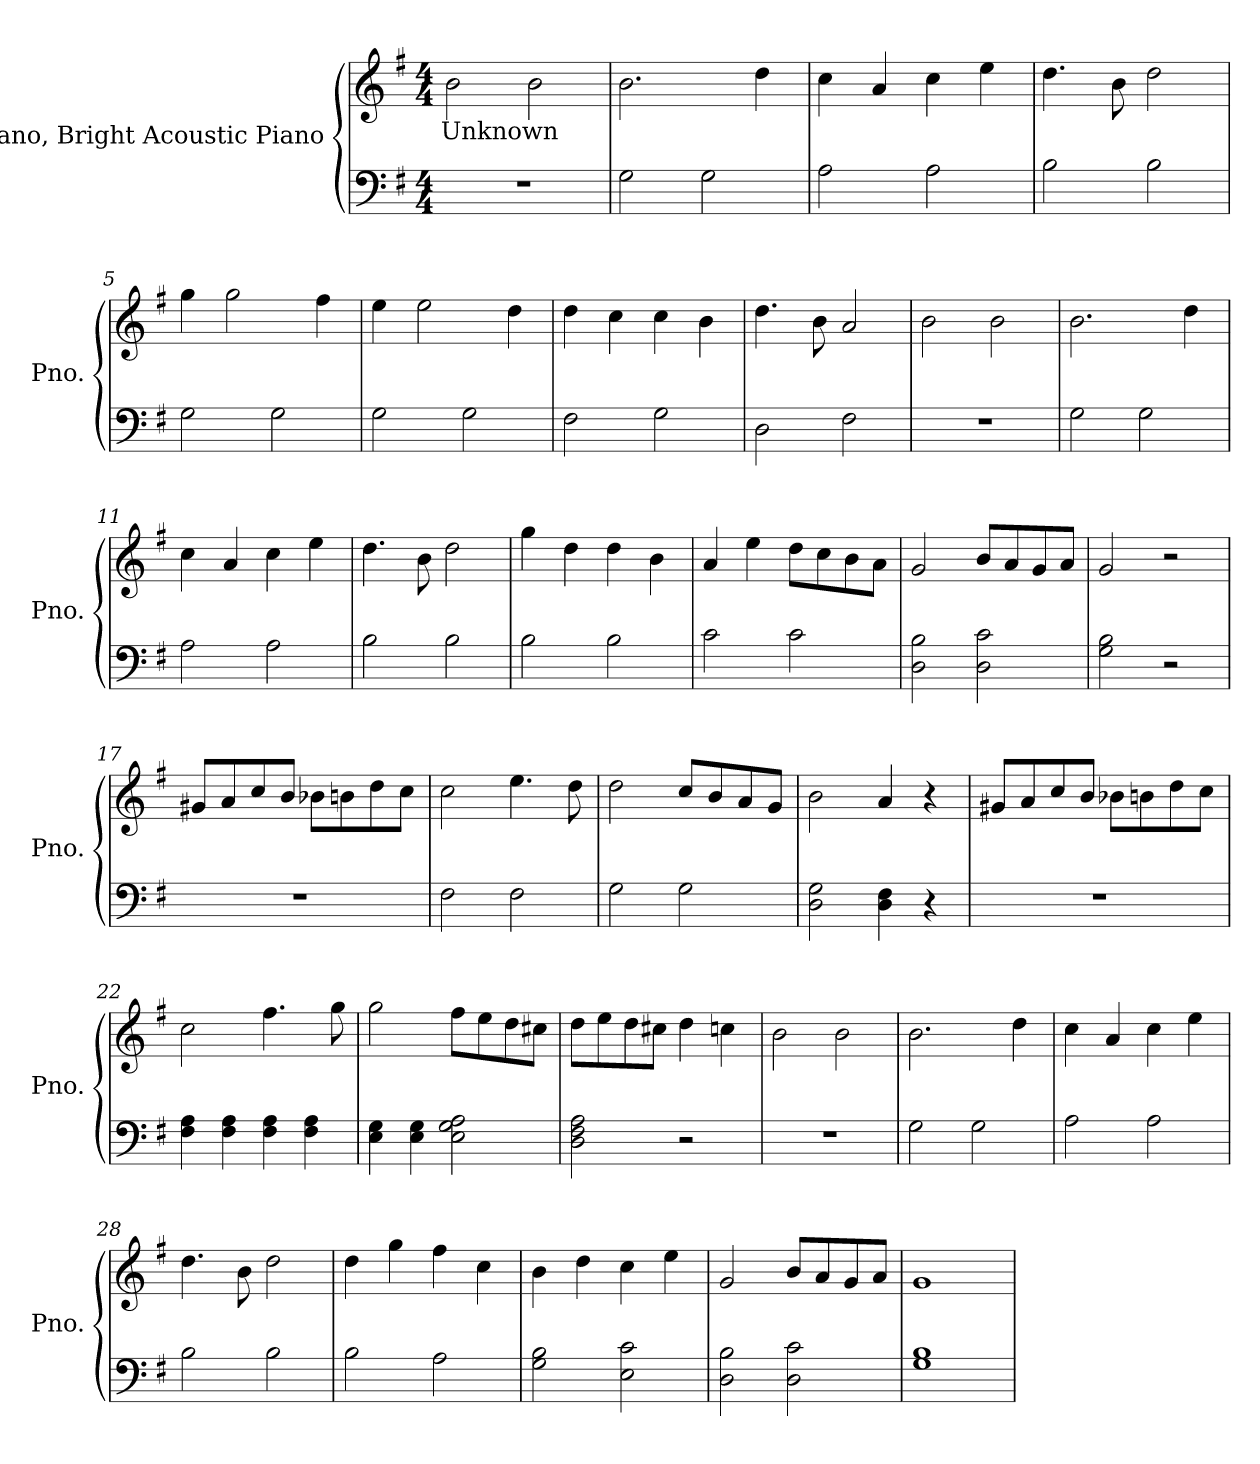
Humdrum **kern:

**kern	**kern	**text
*part2	*part1	*part1
*staff2	*staff1	*staff1
*I"Piano, Bright Acoustic Piano	*I"Piano, Bright Acoustic Piano	*
*I'Pno.	*I'Pno.	*
*clefF4	*clefG2	*
*k[f#]	*k[f#]	*
*M4/4	*M4/4	*
*MM100	*MM100	*
=1	=1	=1
!	!	!LO:LY:b
1r	2b\	Unknown
.	2b\	.
=2	=2	=2
2G\	2.b\	.
2G\	.	.
.	4dd\	.
=3	=3	=3
2A\	4cc\	.
.	4a/	.
2A\	4cc\	.
.	4ee\	.
=4	=4	=4
2B\	4.dd\	.
.	8b\	.
2B\	2dd\	.
=5	=5	=5
2G\	4gg\	.
.	2gg\	.
2G\	.	.
.	4ff#\	.
=6	=6	=6
2G\	4ee\	.
.	2ee\	.
2G\	.	.
.	4dd\	.
!!LO:LB:g=z
=7	=7	=7
2F#\	4dd\	.
.	4cc\	.
2G\	4cc\	.
.	4b\	.
=8	=8	=8
2D\	4.dd\	.
.	8b\	.
2F#\	2a/	.
=9	=9	=9
1r	2b\	.
.	2b\	.
=10	=10	=10
2G\	2.b\	.
2G\	.	.
.	4dd\	.
=11	=11	=11
2A\	4cc\	.
.	4a/	.
2A\	4cc\	.
.	4ee\	.
=12	=12	=12
2B\	4.dd\	.
.	8b\	.
2B\	2dd\	.
=13	=13	=13
2B\	4gg\	.
.	4dd\	.
2B\	4dd\	.
.	4b\	.
=14	=14	=14
2c\	4a/	.
.	4ee\	.
2c\	8dd\L	.
.	8cc\	.
.	8b\	.
.	8a\J	.
!!LO:LB:g=z
=15	=15	=15
2D\ 2B\	2g/	.
2D\ 2c\	8b/L	.
.	8a/	.
.	8g/	.
.	8a/J	.
=16	=16	=16
2G\ 2B\	2g/	.
2r	2r	.
=17	=17	=17
1r	8g#X/L	.
.	8a/	.
.	8cc/	.
.	8b/J	.
.	8b-X\L	.
.	8bn\	.
.	8dd\	.
.	8cc\J	.
=18	=18	=18
2F#\	2cc\	.
2F#\	4.ee\	.
.	8dd\	.
=19	=19	=19
2G\	2dd\	.
2G\	8cc/L	.
.	8b/	.
.	8a/	.
.	8g/J	.
=20	=20	=20
2D\ 2G\	2b\	.
4D\ 4F#\	4a/	.
4r	4r	.
=21	=21	=21
1r	8g#X/L	.
.	8a/	.
.	8cc/	.
.	8b/J	.
.	8b-X\L	.
.	8bn\	.
.	8dd\	.
.	8cc\J	.
!!LO:LB:g=z
=22	=22	=22
4F#\ 4A\	2cc\	.
4F#\ 4A\	.	.
4F#\ 4A\	4.ff#\	.
4F#\ 4A\	.	.
.	8gg\	.
=23	=23	=23
4E\ 4G\	2gg\	.
4E\ 4G\	.	.
2E\ 2G\ 2A\	8ff#\L	.
.	8ee\	.
.	8dd\	.
.	8cc#X\J	.
=24	=24	=24
2D\ 2F#\ 2A\	8dd\L	.
.	8ee\	.
.	8dd\	.
.	8cc#X\J	.
2r	4dd\	.
.	4ccn\	.
=25	=25	=25
1r	2b\	.
.	2b\	.
=26	=26	=26
2G\	2.b\	.
2G\	.	.
.	4dd\	.
=27	=27	=27
2A\	4cc\	.
.	4a/	.
2A\	4cc\	.
.	4ee\	.
=28	=28	=28
2B\	4.dd\	.
.	8b\	.
2B\	2dd\	.
=29	=29	=29
2B\	4dd\	.
.	4gg\	.
2A\	4ff#\	.
.	4cc\	.
!!LO:LB:g=z
=30	=30	=30
2G\ 2B\	4b\	.
.	4dd\	.
2E\ 2c\	4cc\	.
.	4ee\	.
=31	=31	=31
2D\ 2B\	2g/	.
2D\ 2c\	8b/L	.
.	8a/	.
.	8g/	.
.	8a/J	.
=32	=32	=32
1G 1B	1g	.
=	=	=
*-	*-	*-
